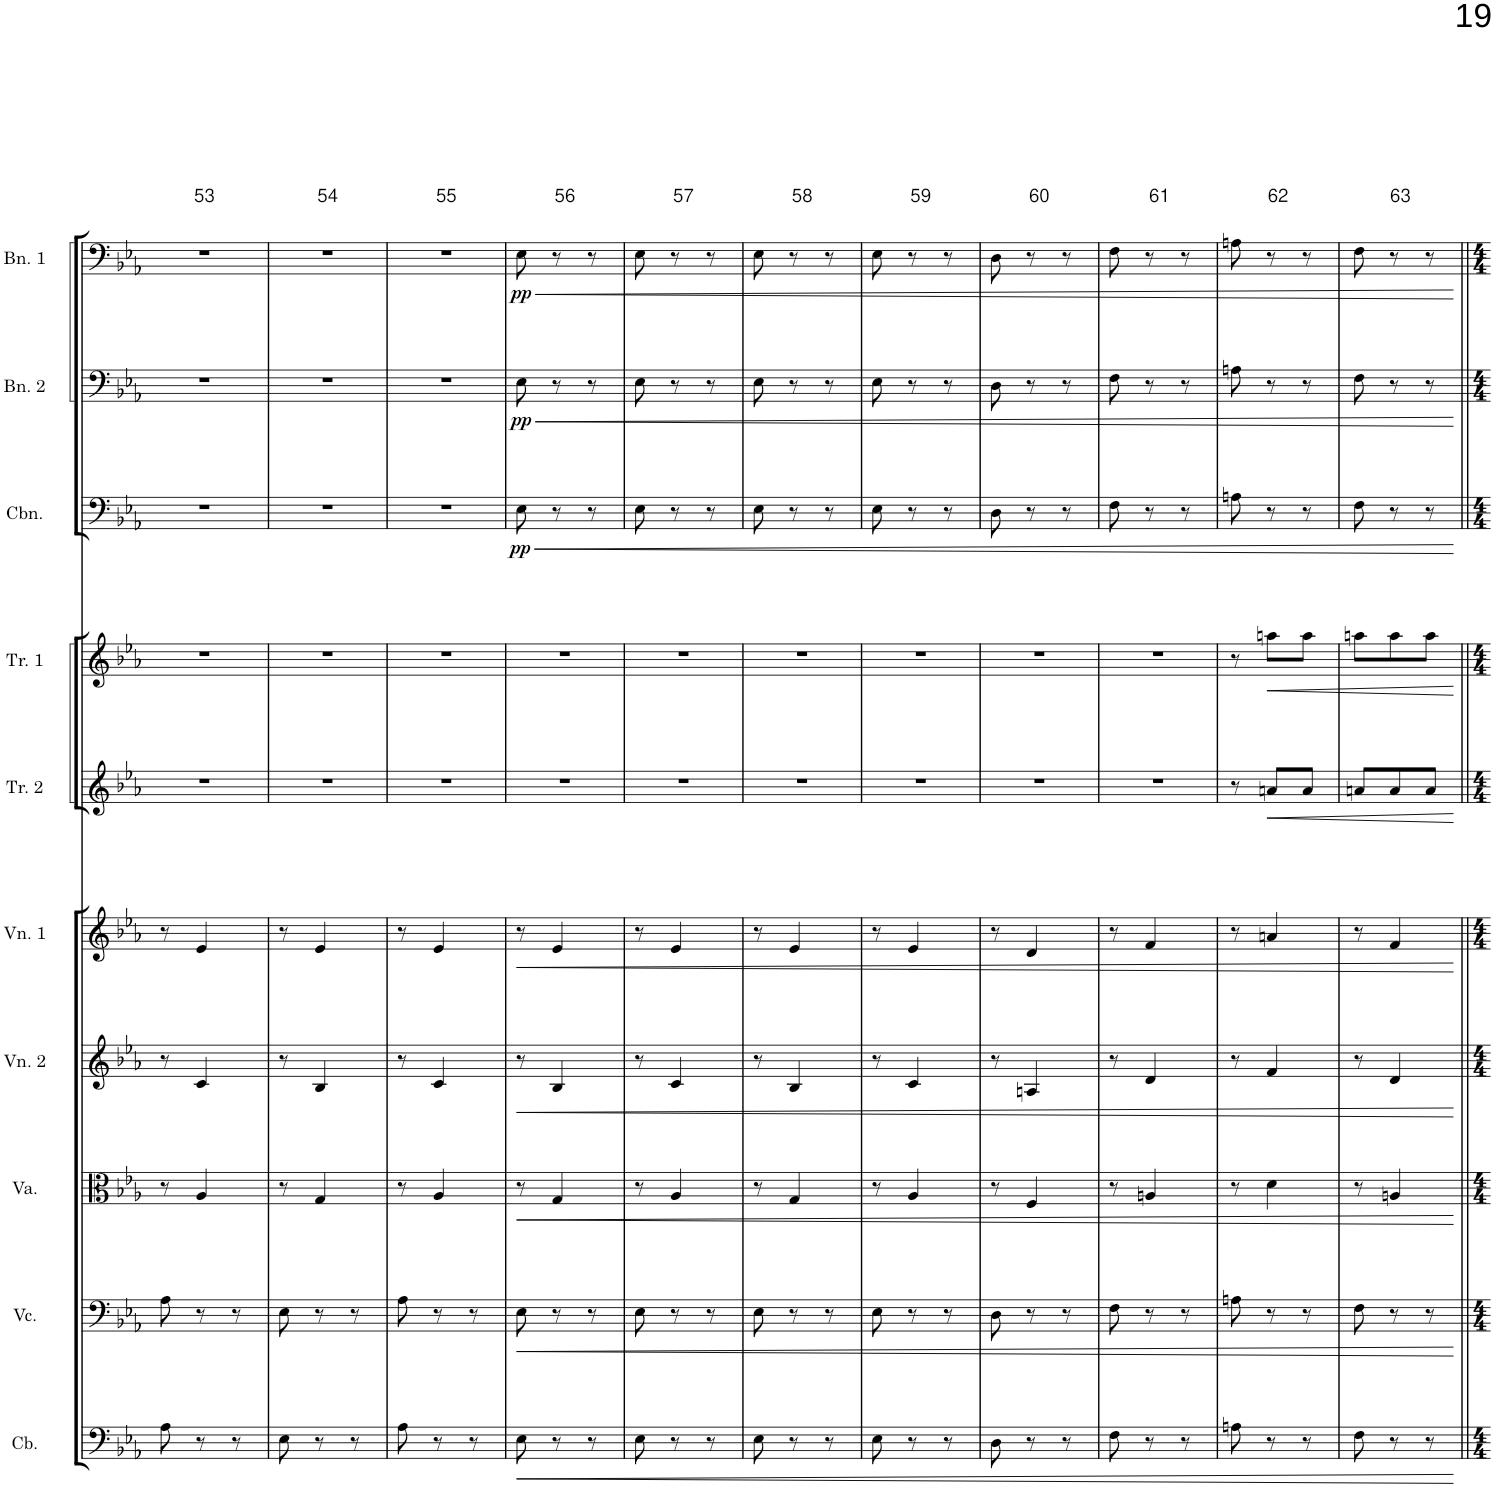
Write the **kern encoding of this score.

**kern	**dynam	**kern	**dynam	**kern	**dynam	**kern	**dynam	**kern	**dynam	**kern	**dynam	**kern	**dynam	**kern	**dynam	**kern	**dynam	**kern	**dynam
*part10	*part10	*part9	*part9	*part8	*part8	*part7	*part7	*part6	*part6	*part5	*part5	*part4	*part4	*part3	*part3	*part2	*part2	*part1	*part1
*staff10	*staff10	*staff9	*staff9	*staff8	*staff8	*staff7	*staff7	*staff6	*staff6	*staff5	*staff5	*staff4	*staff4	*staff3	*staff3	*staff2	*staff2	*staff1	*staff1
*I"Contrabass	*	*I"Violoncello	*	*I"Viola	*	*I"Violin 2	*	*I"Violin 1	*	*I"Trumpet 2	*	*I"Trumpet 1	*	*I"Contrabassoon	*	*I"Bassoon 2	*	*I"Bassoon 1	*
*I'Cb.	*	*I'Vc.	*	*I'Va.	*	*I'Vn. 2	*	*I'Vn. 1	*	*I'Tr. 2	*	*I'Tr. 1	*	*I'Cbn.	*	*I'Bn. 2	*	*I'Bn. 1	*
!!LO:PB:g=z
*clefF4	*	*clefF4	*	*clefC3	*	*clefG2	*	*clefG2	*	*clefG2	*	*clefG2	*	*clefF4	*	*clefF4	*	*clefF4	*
*Trd7c12	*	*	*	*	*	*	*	*	*	*Trd1c2	*	*Trd1c2	*	*Trd7c12	*	*	*	*	*
*k[b-e-a-]	*	*k[b-e-a-]	*	*k[b-e-a-]	*	*k[b-e-a-]	*	*k[b-e-a-]	*	*k[b-e-a-]	*	*k[b-e-a-]	*	*k[b-e-a-]	*	*k[b-e-a-]	*	*k[b-e-a-]	*
*M3/8	*	*M3/8	*	*M3/8	*	*M3/8	*	*M3/8	*	*M3/8	*	*M3/8	*	*M3/8	*	*M3/8	*	*M3/8	*
=53	=53	=53	=53	=53	=53	=53	=53	=53	=53	=53	=53	=53	=53	=53	=53	=53	=53	=53	=53
8A-\	.	8A-\	.	8r	.	8r	.	8r	.	4.r	.	4.r	.	4.r	.	4.r	.	4.r	.
8r	.	8r	.	4A-/	.	4c/	.	4e-/	.	.	.	.	.	.	.	.	.	.	.
8r	.	8r	.	.	.	.	.	.	.	.	.	.	.	.	.	.	.	.	.
=54	=54	=54	=54	=54	=54	=54	=54	=54	=54	=54	=54	=54	=54	=54	=54	=54	=54	=54	=54
8E-\	.	8E-\	.	8r	.	8r	.	8r	.	4.r	.	4.r	.	4.r	.	4.r	.	4.r	.
8r	.	8r	.	4G/	.	4B-/	.	4e-/	.	.	.	.	.	.	.	.	.	.	.
8r	.	8r	.	.	.	.	.	.	.	.	.	.	.	.	.	.	.	.	.
=55	=55	=55	=55	=55	=55	=55	=55	=55	=55	=55	=55	=55	=55	=55	=55	=55	=55	=55	=55
8A-\	.	8A-\	.	8r	.	8r	.	8r	.	4.r	.	4.r	.	4.r	.	4.r	.	4.r	.
8r	.	8r	.	4A-/	.	4c/	.	4e-/	.	.	.	.	.	.	.	.	.	.	.
8r	.	8r	.	.	.	.	.	.	.	.	.	.	.	.	.	.	.	.	.
=56	=56	=56	=56	=56	=56	=56	=56	=56	=56	=56	=56	=56	=56	=56	=56	=56	=56	=56	=56
!	!LO:HP:b	!	!LO:HP:b	!	!LO:HP:b	!	!LO:HP:b	!	!LO:HP:b	!	!	!	!	!	!LO:HP:b	!	!LO:HP:b	!	!LO:HP:b
!	!	!	!	!	!	!	!	!	!	!	!	!	!	!	!LO:DY:n=1:b	!	!LO:DY:n=1:b	!	!LO:DY:n=1:b
8E-\	<	8E-\	<	8r	<	8r	<	8r	<	4.r	.	4.r	.	8E-\	< pp	8E-\	< pp	8E-\	< pp
8r	.	8r	.	4G/	.	4B-/	.	4e-/	.	.	.	.	.	8r	.	8r	.	8r	.
8r	.	8r	.	.	.	.	.	.	.	.	.	.	.	8r	.	8r	.	8r	.
=57	=57	=57	=57	=57	=57	=57	=57	=57	=57	=57	=57	=57	=57	=57	=57	=57	=57	=57	=57
8E-\	.	8E-\	.	8r	.	8r	.	8r	.	4.r	.	4.r	.	8E-\	.	8E-\	.	8E-\	.
8r	.	8r	.	4A-/	.	4c/	.	4e-/	.	.	.	.	.	8r	.	8r	.	8r	.
8r	.	8r	.	.	.	.	.	.	.	.	.	.	.	8r	.	8r	.	8r	.
=58	=58	=58	=58	=58	=58	=58	=58	=58	=58	=58	=58	=58	=58	=58	=58	=58	=58	=58	=58
8E-\	.	8E-\	.	8r	.	8r	.	8r	.	4.r	.	4.r	.	8E-\	.	8E-\	.	8E-\	.
8r	.	8r	.	4G/	.	4B-/	.	4e-/	.	.	.	.	.	8r	.	8r	.	8r	.
8r	.	8r	.	.	.	.	.	.	.	.	.	.	.	8r	.	8r	.	8r	.
=59	=59	=59	=59	=59	=59	=59	=59	=59	=59	=59	=59	=59	=59	=59	=59	=59	=59	=59	=59
8E-\	.	8E-\	.	8r	.	8r	.	8r	.	4.r	.	4.r	.	8E-\	.	8E-\	.	8E-\	.
8r	.	8r	.	4A-/	.	4c/	.	4e-/	.	.	.	.	.	8r	.	8r	.	8r	.
8r	.	8r	.	.	.	.	.	.	.	.	.	.	.	8r	.	8r	.	8r	.
=60	=60	=60	=60	=60	=60	=60	=60	=60	=60	=60	=60	=60	=60	=60	=60	=60	=60	=60	=60
8D\	.	8D\	.	8r	.	8r	.	8r	.	4.r	.	4.r	.	8D\	.	8D\	.	8D\	.
8r	.	8r	.	4F/	.	4An/	.	4d/	.	.	.	.	.	8r	.	8r	.	8r	.
8r	.	8r	.	.	.	.	.	.	.	.	.	.	.	8r	.	8r	.	8r	.
=61	=61	=61	=61	=61	=61	=61	=61	=61	=61	=61	=61	=61	=61	=61	=61	=61	=61	=61	=61
8F\	.	8F\	.	8r	.	8r	.	8r	.	4.r	.	4.r	.	8F\	.	8F\	.	8F\	.
8r	.	8r	.	4An/	.	4d/	.	4f/	.	.	.	.	.	8r	.	8r	.	8r	.
8r	.	8r	.	.	.	.	.	.	.	.	.	.	.	8r	.	8r	.	8r	.
=62	=62	=62	=62	=62	=62	=62	=62	=62	=62	=62	=62	=62	=62	=62	=62	=62	=62	=62	=62
8An\	.	8An\	.	8r	.	8r	.	8r	.	8r	.	8r	.	8An\	.	8An\	.	8An\	.
!	!	!	!	!	!	!	!	!	!	!	!LO:HP:b	!	!LO:HP:b	!	!	!	!	!	!
8r	.	8r	.	4d\	.	4f/	.	4an/	.	8an/L	<	8aan\L	<	8r	.	8r	.	8r	.
8r	.	8r	.	.	.	.	.	.	.	8a/J	.	8aa\J	.	8r	.	8r	.	8r	.
=63	=63	=63	=63	=63	=63	=63	=63	=63	=63	=63	=63	=63	=63	=63	=63	=63	=63	=63	=63
8F\	.	8F\	.	8r	.	8r	.	8r	.	8an/L	.	8aan\L	.	8F\	.	8F\	.	8F\	.
8r	.	8r	.	4An/	.	4d/	.	4f/	.	8a/	.	8aa\	.	8r	.	8r	.	8r	.
8r	.	8r	.	.	.	.	.	.	.	8a/J	.	8aa\J	.	8r	.	8r	.	8r	.
.	[	.	[	.	[	.	[	.	[	.	[	.	[	.	[	.	[	.	[
=||	=||	=||	=||	=||	=||	=||	=||	=||	=||	=||	=||	=||	=||	=||	=||	=||	=||	=||	=||
*-	*-	*-	*-	*-	*-	*-	*-	*-	*-	*-	*-	*-	*-	*-	*-	*-	*-	*-	*-
